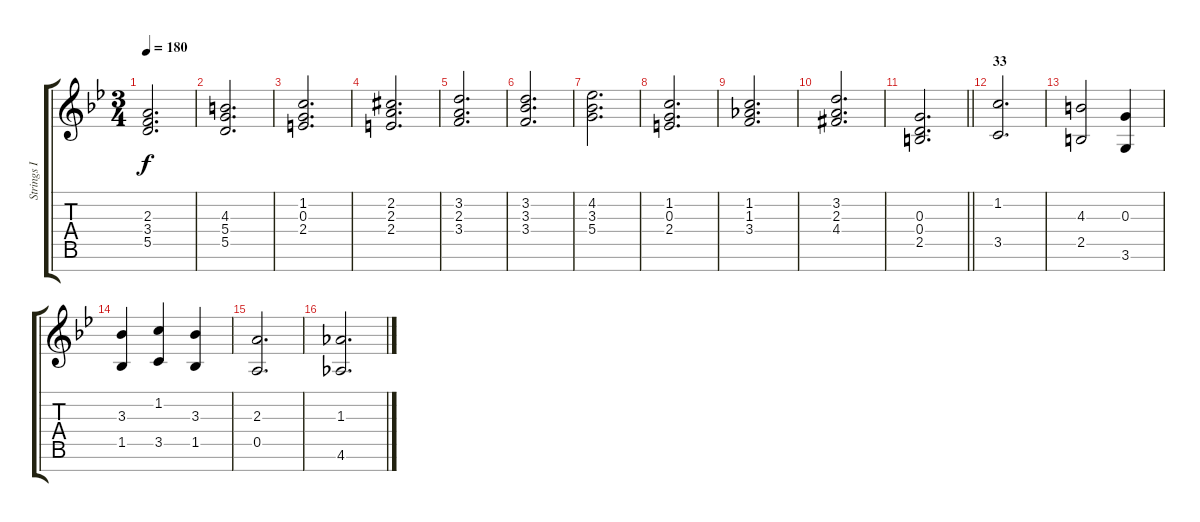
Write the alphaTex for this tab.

\track ("Strings I" "Strings I") {instrument stringensemble1}
\staff {score tabs}
\tuning (E5 B4 G4 D4 A3 E3 B2) {hide}
\ts (3 4)
\tempo 180
\clef g2
\ks bb
(2.3 3.4 5.5).2{d dy f} |
(4.3 5.4 5.5).2{d} |
(1.2 0.3 2.4).2{d} |
(2.2{acc #} 2.3 2.4).2{d} |
(3.2 2.3 3.4).2{d} |
(3.2 3.3 3.4).2{d} |
(4.2 3.3 5.4).2{d} |
(1.2 0.3 2.4).2{d} |
(1.2 1.3 3.4).2{d} |
(3.2 2.3 4.4{acc #}).2{d} |
\barLineRight lightlight
(0.3 0.4 2.5).2{d} |
\section ("" "33")
(1.2 3.5).2{d} |
(4.3 2.5).2 (0.3 3.6).4 |
(3.3 1.5).4 (1.2 3.5).4 (3.3 1.5).4 |
(2.3 0.5).2{d} |
(1.3 4.6).2{d}
